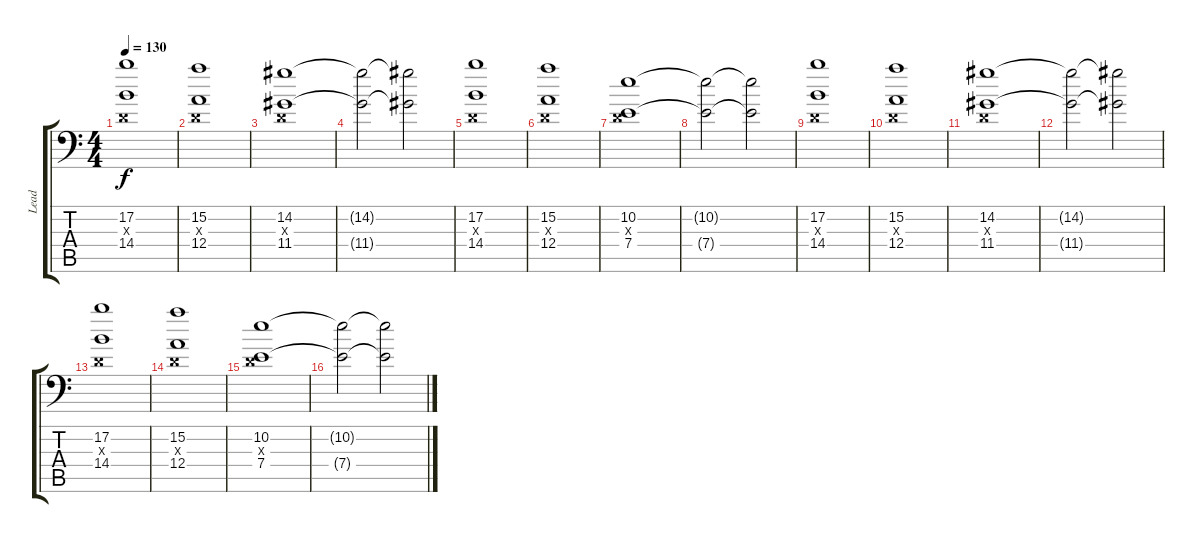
\track ("Lead" "Lead") {instrument distortionguitar}
\staff {score tabs}
\tuning (B3 Gb3 D3 A2 E2 A1) {hide}
\ts (4 4)
\tempo 130
\clef f4
\ks c
(17.2 0.3{x} 14.4).1{dy f volume 10 instrument distortionguitar} |
(15.2 0.3{x} 12.4).1 |
(14.2 0.3{x} 11.4).1 |
(14.2{t} 11.4{t}).2 (14.2{t} 11.4{t}).2 |
(17.2 0.3{x} 14.4).1 |
(15.2 0.3{x} 12.4).1 |
(10.2 0.3{x} 7.4).1 |
(10.2{t} 7.4{t}).2 (10.2{t} 7.4{t}).2 |
(17.2 0.3{x} 14.4).1{volume 10 instrument distortionguitar} |
(15.2 0.3{x} 12.4).1 |
(14.2 0.3{x} 11.4).1 |
(14.2{t} 11.4{t}).2 (14.2{t} 11.4{t}).2 |
(17.2 0.3{x} 14.4).1 |
(15.2 0.3{x} 12.4).1 |
(10.2 0.3{x} 7.4).1 |
(10.2{t} 7.4{t}).2 (10.2{t} 7.4{t}).2
